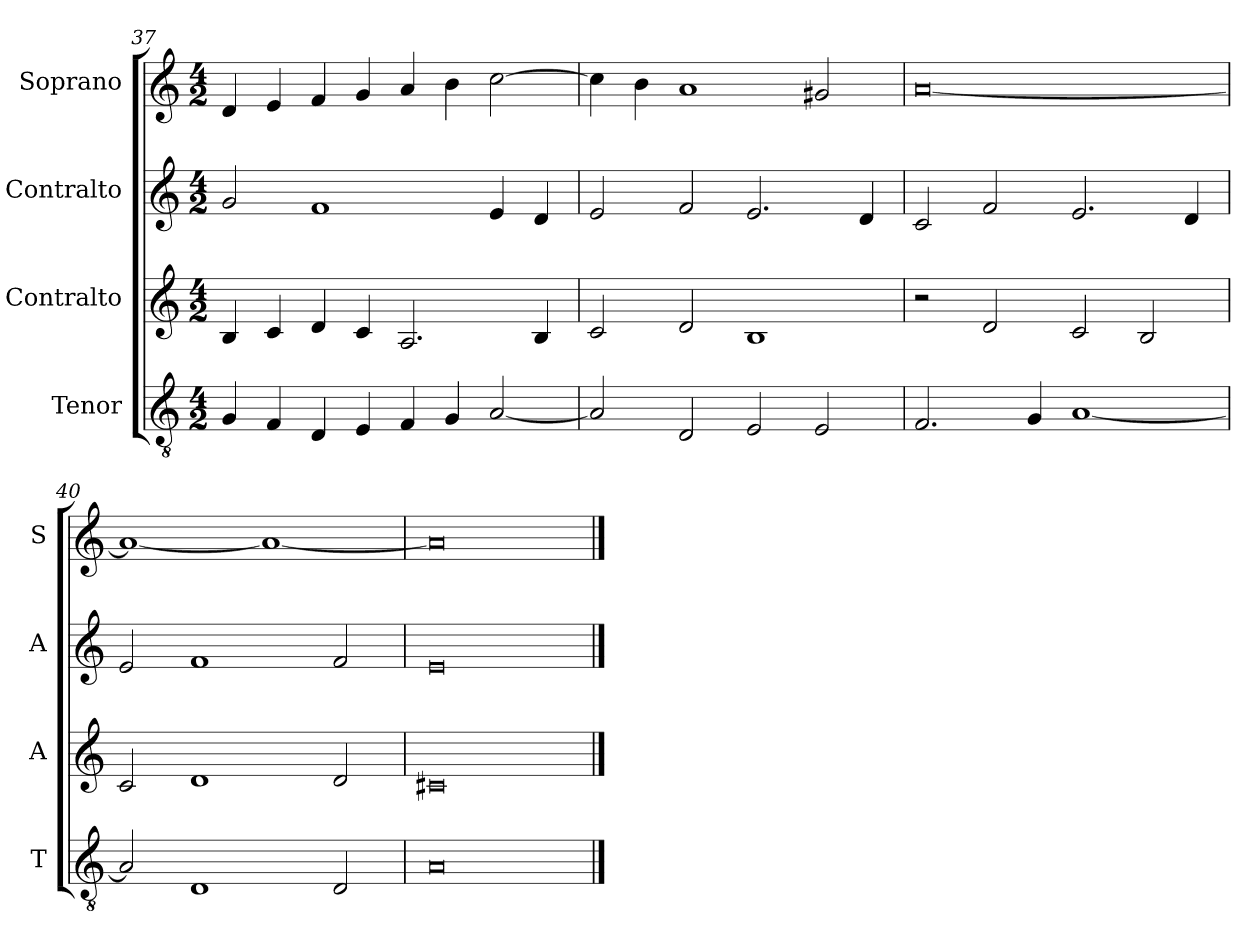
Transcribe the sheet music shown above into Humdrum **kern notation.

**kern	**kern	**kern	**kern
*part4	*part3	*part2	*part1
*staff4	*staff3	*staff2	*staff1
*I"Tenor	*I"Contralto	*I"Contralto	*I"Soprano
*I'T	*I'A	*I'A	*I'S
*clefGv2	*clefG2	*clefG2	*clefG2
*k[]	*k[]	*k[]	*k[]
*A:aeo	*A:aeo	*A:aeo	*A:aeo
*M4/2	*M4/2	*M4/2	*M4/2
=37	=37	=37	=37
4G	4B	2g	4d
4F	4c	.	4e
4D	4d	1f	4f
4E	4c	.	4g
4F	2.A	.	4a
4G	.	.	4b
[2A	.	4e	[2cc
.	4B	4d	.
=38	=38	=38	=38
2A]	2c	2e	4cc]
.	.	.	4b
2D	2d	2f	1a
2E	1B	2.e	.
2E	.	.	2g#X
.	.	4d	.
=39	=39	=39	=39
2.F	2r	2c	[0a
.	2d	2f	.
4G	.	.	.
[1A	2c	2.e	.
.	2B	.	.
.	.	4d	.
=40	=40	=40	=40
2A]	2c	2e	1a_
1D	1d	1f	.
.	.	.	1a_
2D	2d	2f	.
=41	=41	=41	=41
0A	0c#X	0e	0a]
==	==	==	==
*-	*-	*-	*-
